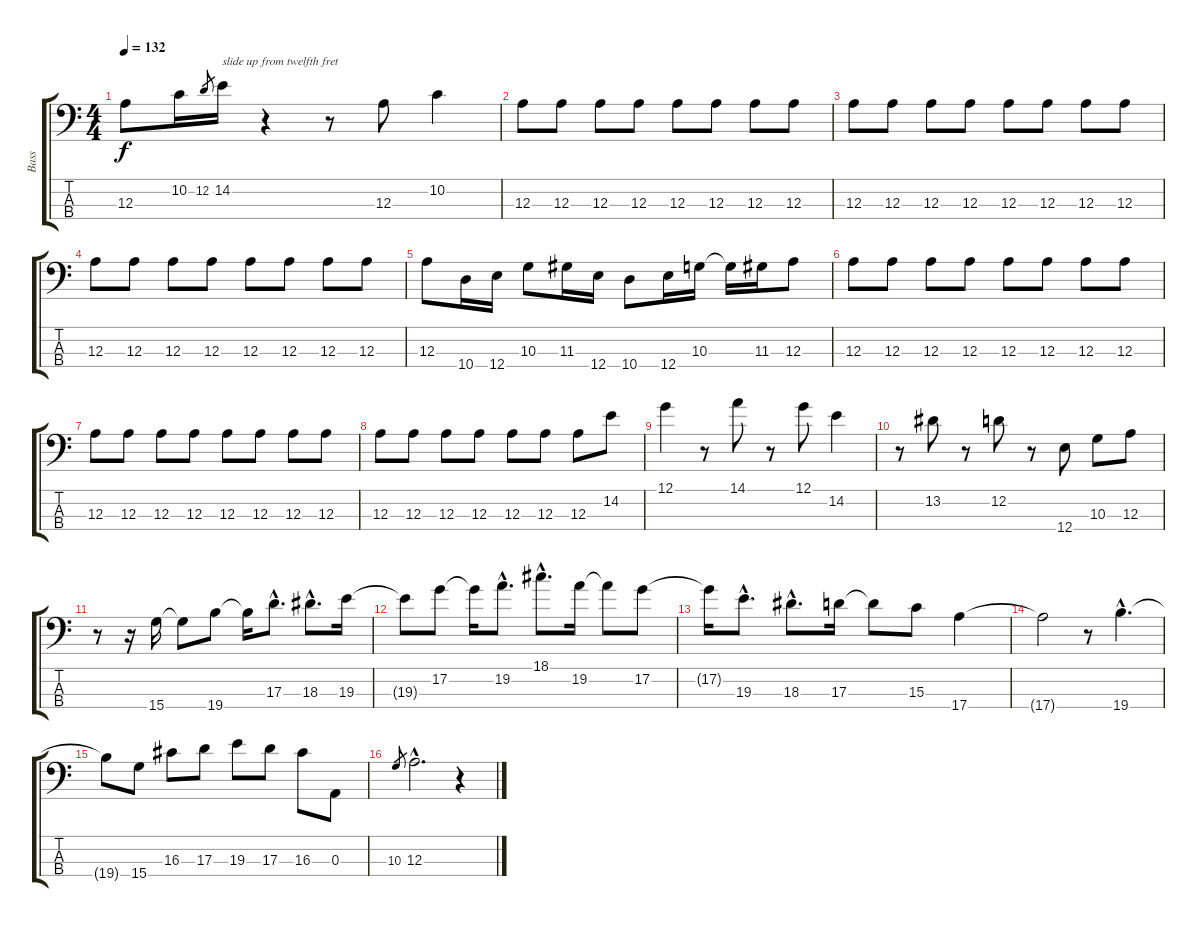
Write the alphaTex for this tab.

\track ("Bass" "Bass") {instrument electricbassfinger}
\staff {score tabs}
\tuning (G2 D2 A1 E1) {hide}
\ts (4 4)
\tempo 132
\clef f4
\ks c
12.3.8{dy f} 10.2.16 12.2.8{gr} 14.2.16{txt "slide up from twelfth fret"} r.4 r.8 12.3.8 10.2.4 |
12.3.8 12.3.8 12.3.8 12.3.8 12.3.8 12.3.8 12.3.8 12.3.8 |
12.3.8 12.3.8 12.3.8 12.3.8 12.3.8 12.3.8 12.3.8 12.3.8 |
12.3.8 12.3.8 12.3.8 12.3.8 12.3.8 12.3.8 12.3.8 12.3.8 |
12.3.8 10.4.16 12.4.16 10.3.8 11.3.16 12.4.16 10.4.8 12.4.16 10.3.16 10.3{t}.16 11.3.16 12.3.8 |
12.3.8 12.3.8 12.3.8 12.3.8 12.3.8 12.3.8 12.3.8 12.3.8 |
12.3.8 12.3.8 12.3.8 12.3.8 12.3.8 12.3.8 12.3.8 12.3.8 |
12.3.8 12.3.8 12.3.8 12.3.8 12.3.8 12.3.8 12.3.8 14.2.8 |
12.1.4 r.8 14.1.8 r.8 12.1.8 14.2.4 |
r.8 13.2.8 r.8 12.2.8 r.8 12.4.8 10.3.8 12.3.8 |
r.8 r.16 15.4.16 15.4{t}.8 19.4.8 19.4{t}.16 17.3{hac}.8{d} 18.3{hac}.8{d} 19.3.16 |
19.3{t}.8 17.2.8 17.2{t}.16 19.2{hac}.8{d} 18.1{hac}.8{d} 19.2.16 19.2{t}.8 17.2.8 |
17.2{t}.16 19.3{hac}.8{d} 18.3{hac}.8{d} 17.3.16 17.3{t}.8 15.3.8 17.4.4 |
17.4{t}.2 r.8 19.4{hac}.4{d} |
19.4{t}.8 15.4.8 16.3.8 17.3.8 19.3.8 17.3.8 16.3.8 0.3.8 |
10.3.8{gr} 12.3{hac}.2{d} r.4
